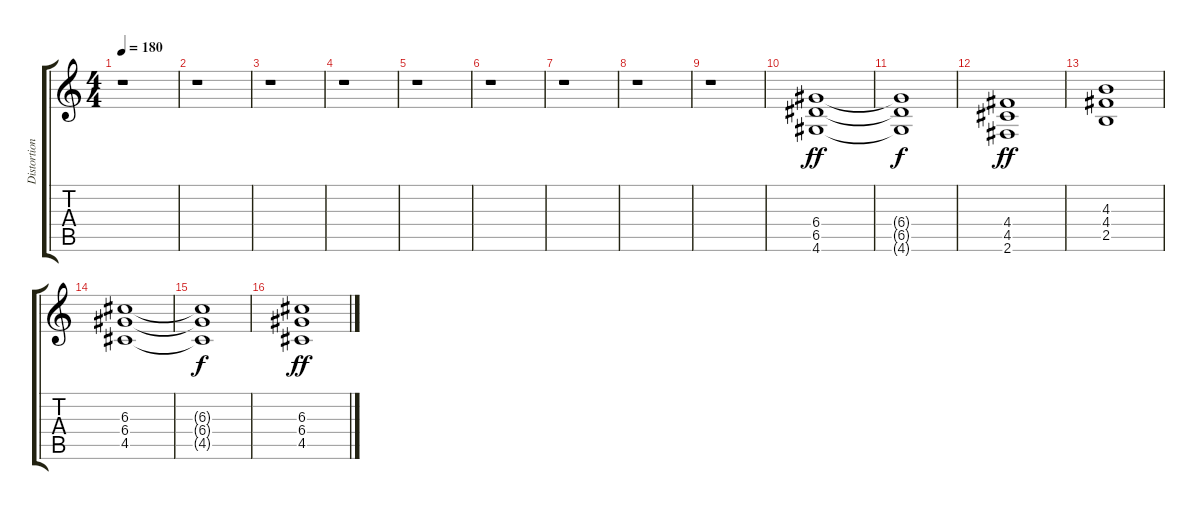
\track ("Distortion" "Distortion") {instrument distortionguitar}
\staff {score tabs}
\tuning (E4 B3 G3 D3 A2 E2) {hide}
\ts (4 4)
\tempo 180
\clef g2
\ks c
r.1{dy f} |
r.1 |
r.1 |
r.1 |
r.1 |
r.1 |
r.1 |
r.1 |
r.1 |
(6.4 6.5 4.6).1{dy ff} |
(6.4{t} 6.5{t} 4.6{t}).1{dy f} |
(4.4 4.5 2.6).1{dy ff} |
(4.3 4.4 2.5).1 |
(6.3 6.4 4.5).1 |
(6.3{t} 6.4{t} 4.5{t}).1{dy f} |
(6.3 6.4 4.5).1{dy ff}
